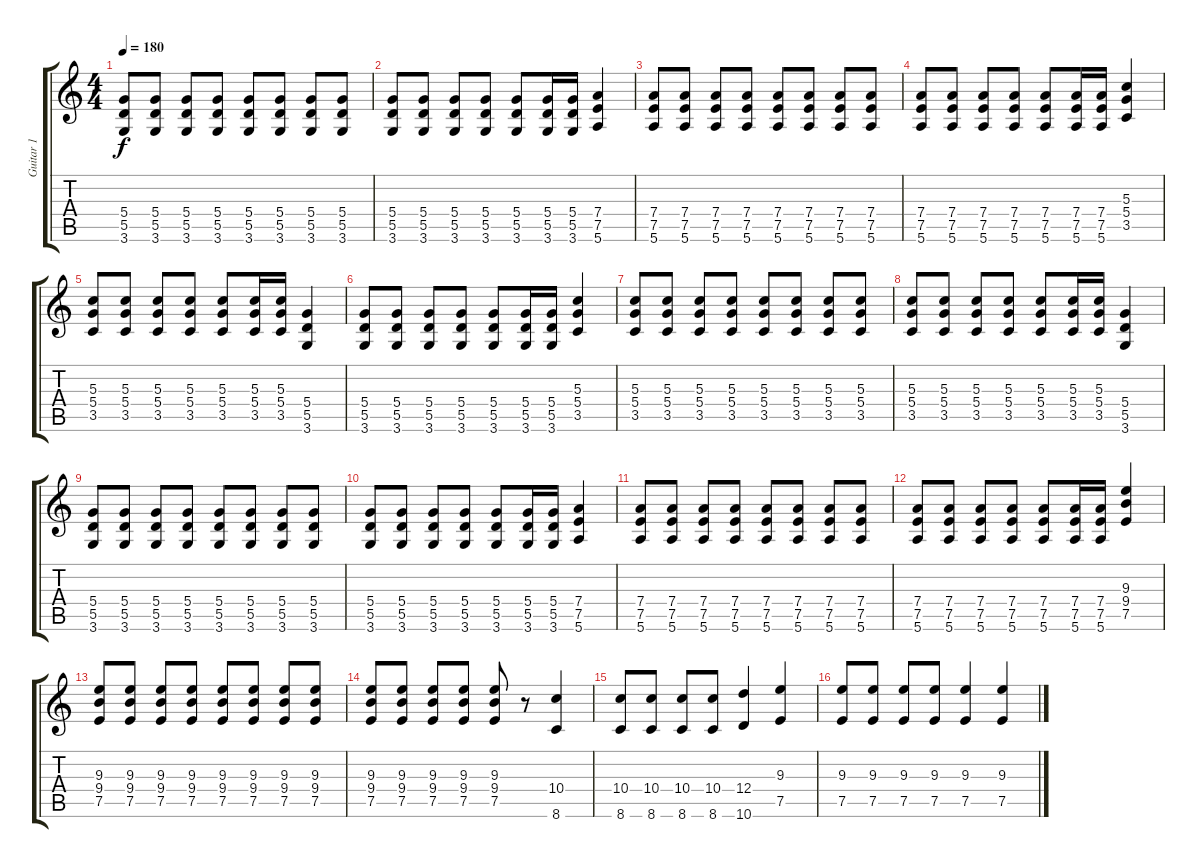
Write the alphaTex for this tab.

\track ("Guitar 1" "Guitar 1") {instrument overdrivenguitar}
\staff {score tabs}
\tuning (E4 B3 G3 D3 A2 E2) {hide}
\ts (4 4)
\tempo 180
\clef g2
\ks c
(5.4 5.5 3.6).8{dy f} (5.4 5.5 3.6).8 (5.4 5.5 3.6).8 (5.4 5.5 3.6).8 (5.4 5.5 3.6).8 (5.4 5.5 3.6).8 (5.4 5.5 3.6).8 (5.4 5.5 3.6).8 |
(5.4 5.5 3.6).8 (5.4 5.5 3.6).8 (5.4 5.5 3.6).8 (5.4 5.5 3.6).8 (5.4 5.5 3.6).8 (5.4 5.5 3.6).16 (5.4 5.5 3.6).16 (7.4 7.5 5.6).4 |
(7.4 7.5 5.6).8 (7.4 7.5 5.6).8 (7.4 7.5 5.6).8 (7.4 7.5 5.6).8 (7.4 7.5 5.6).8 (7.4 7.5 5.6).8 (7.4 7.5 5.6).8 (7.4 7.5 5.6).8 |
(7.4 7.5 5.6).8 (7.4 7.5 5.6).8 (7.4 7.5 5.6).8 (7.4 7.5 5.6).8 (7.4 7.5 5.6).8 (7.4 7.5 5.6).16 (7.4 7.5 5.6).16 (5.3 5.4 3.5).4 |
(5.3 5.4 3.5).8 (5.3 5.4 3.5).8 (5.3 5.4 3.5).8 (5.3 5.4 3.5).8 (5.3 5.4 3.5).8 (5.3 5.4 3.5).16 (5.3 5.4 3.5).16 (5.4 5.5 3.6).4 |
(5.4 5.5 3.6).8 (5.4 5.5 3.6).8 (5.4 5.5 3.6).8 (5.4 5.5 3.6).8 (5.4 5.5 3.6).8 (5.4 5.5 3.6).16 (5.4 5.5 3.6).16 (5.3 5.4 3.5).4 |
(5.3 5.4 3.5).8 (5.3 5.4 3.5).8 (5.3 5.4 3.5).8 (5.3 5.4 3.5).8 (5.3 5.4 3.5).8 (5.3 5.4 3.5).8 (5.3 5.4 3.5).8 (5.3 5.4 3.5).8 |
(5.3 5.4 3.5).8 (5.3 5.4 3.5).8 (5.3 5.4 3.5).8 (5.3 5.4 3.5).8 (5.3 5.4 3.5).8 (5.3 5.4 3.5).16 (5.3 5.4 3.5).16 (5.4 5.5 3.6).4 |
(5.4 5.5 3.6).8 (5.4 5.5 3.6).8 (5.4 5.5 3.6).8 (5.4 5.5 3.6).8 (5.4 5.5 3.6).8 (5.4 5.5 3.6).8 (5.4 5.5 3.6).8 (5.4 5.5 3.6).8 |
(5.4 5.5 3.6).8 (5.4 5.5 3.6).8 (5.4 5.5 3.6).8 (5.4 5.5 3.6).8 (5.4 5.5 3.6).8 (5.4 5.5 3.6).16 (5.4 5.5 3.6).16 (7.4 7.5 5.6).4 |
(7.4 7.5 5.6).8 (7.4 7.5 5.6).8 (7.4 7.5 5.6).8 (7.4 7.5 5.6).8 (7.4 7.5 5.6).8 (7.4 7.5 5.6).8 (7.4 7.5 5.6).8 (7.4 7.5 5.6).8 |
(7.4 7.5 5.6).8 (7.4 7.5 5.6).8 (7.4 7.5 5.6).8 (7.4 7.5 5.6).8 (7.4 7.5 5.6).8 (7.4 7.5 5.6).16 (7.4 7.5 5.6).16 (9.3 9.4 7.5).4 |
(9.3 9.4 7.5).8 (9.3 9.4 7.5).8 (9.3 9.4 7.5).8 (9.3 9.4 7.5).8 (9.3 9.4 7.5).8 (9.3 9.4 7.5).8 (9.3 9.4 7.5).8 (9.3 9.4 7.5).8 |
(9.3 9.4 7.5).8 (9.3 9.4 7.5).8 (9.3 9.4 7.5).8 (9.3 9.4 7.5).8 (9.3 9.4 7.5).8 r.8 (10.4 8.6).4 |
(10.4 8.6).8 (10.4 8.6).8 (10.4 8.6).8 (10.4 8.6).8 (12.4 10.6).4 (9.3 7.5).4 |
(9.3 7.5).8 (9.3 7.5).8 (9.3 7.5).8 (9.3 7.5).8 (9.3 7.5).4 (9.3 7.5).4
